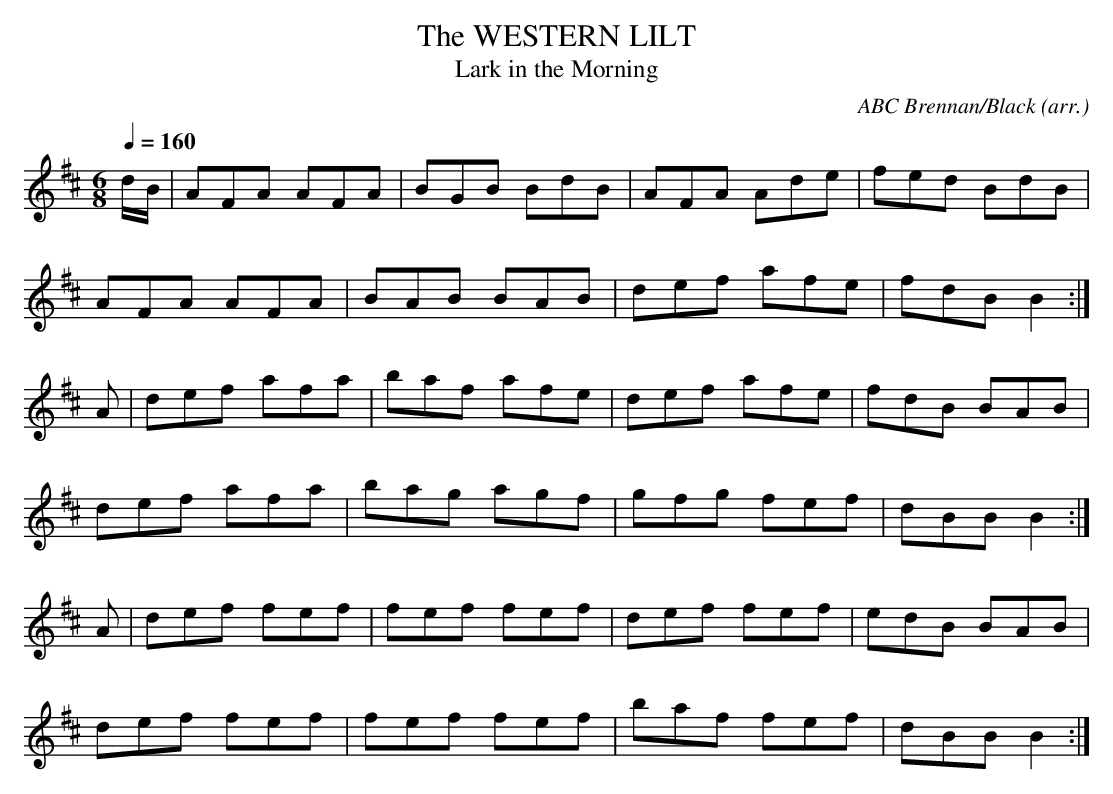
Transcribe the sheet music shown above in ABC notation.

X:1
T:WESTERN LILT, The
T:Lark in the Morning
C:ABC Brennan/Black (arr.)
Q:1/4=160
M:6/8
L:1/8
K:D
d/B/|AFA AFA|BGB BdB|AFA Ade|fed BdB|
AFA AFA|BAB BAB|def afe|fdB B2:|
A|def afa|baf afe|def afe|fdB BAB|
def afa|bag agf|gfg fef|dBB B2:|
A|def fef|fef fef|def fef|edB BAB|
def fef|fef fef|baf fef|dBB B2:|
